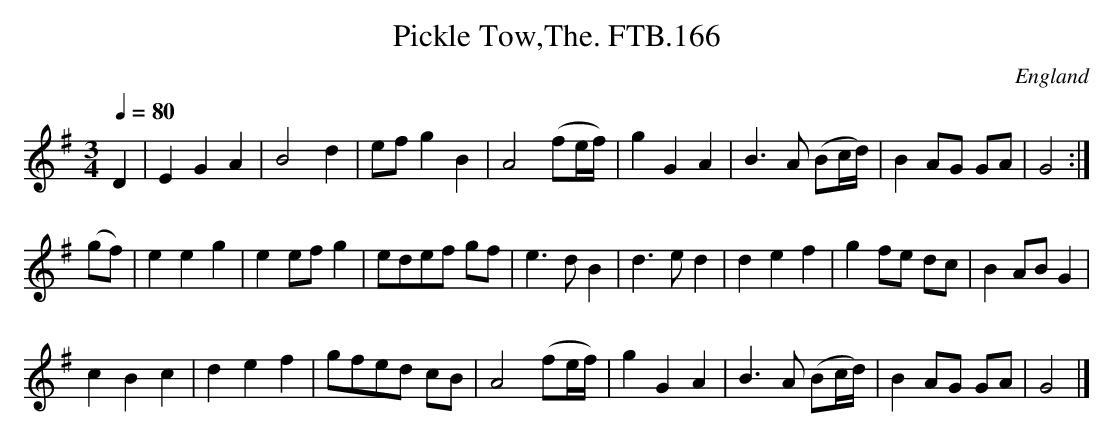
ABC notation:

X:1
T:Pickle Tow,The. FTB.166
M:3/4
L:1/4
Q:80
O:England
K:G major
D|EGA|B2d|e/f/gB|A2(f/e/4f/4)|gGA|B>A (B/c/4d/4)|BA/G/ G/A/|G2:|
(g/f/)|eeg|ee/f/g|e/d/e/f/ g/f/|e>dB|d>ed|def|gf/e/ d/c/|BA/B/G|
cBc|def|g/f/e/d/ c/B/|A2(f/e/4f/4)|gGA|B>A (B/c/4d/4)|BA/G/ G/A/|G2|]
